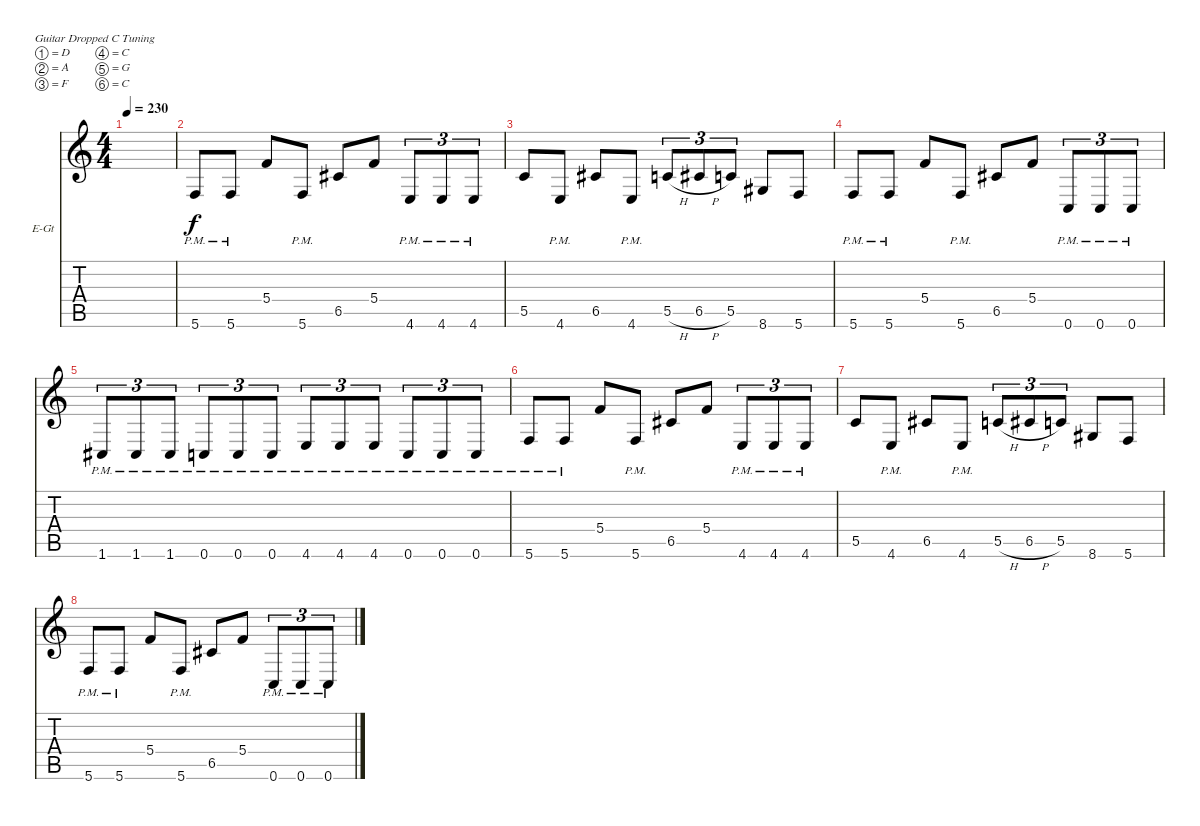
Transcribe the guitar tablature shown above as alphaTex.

\defaultSystemsLayout 4
\bracketExtendMode nobrackets
\firstSystemTrackNameOrientation horizontal
\otherSystemsTrackNameOrientation horizontal
\track ("Rhythm Guitar" "E-Gt") {instrument distortionguitar}
\staff {score tabs}
\tuning (D4 A3 F3 C3 G2 C2)
\ts (4 4)
\tempo 230
\clef g2
\ks c
|
5.6{pm}.8 5.6{pm}.8 5.4.8 5.6{pm}.8 6.5.8 5.4.8 4.6{pm}.8{tu (3 2)} 4.6{pm}.8{tu (3 2)} 4.6{pm}.8{tu (3 2)} |
5.5.8 4.6{pm}.8 6.5.8 4.6{pm}.8 5.5{h}.8{tu (3 2)} 6.5{h}.8{tu (3 2)} 5.5.8{tu (3 2)} 8.6.8 5.6.8 |
5.6{pm}.8 5.6{pm}.8 5.4.8 5.6{pm}.8 6.5.8 5.4.8 0.6{pm}.8{tu (3 2)} 0.6{pm}.8{tu (3 2)} 0.6{pm}.8{tu (3 2)} |
1.6{pm}.8{tu (3 2)} 1.6{pm}.8{tu (3 2)} 1.6{pm}.8{tu (3 2)} 0.6{pm}.8{tu (3 2)} 0.6{pm}.8{tu (3 2)} 0.6{pm}.8{tu (3 2)} 4.6{pm}.8{tu (3 2)} 4.6{pm}.8{tu (3 2)} 4.6{pm}.8{tu (3 2)} 0.6{pm}.8{tu (3 2)} 0.6{pm}.8{tu (3 2)} 0.6{pm}.8{tu (3 2)} |
5.6{pm}.8 5.6{pm}.8 5.4.8 5.6{pm}.8 6.5.8 5.4.8 4.6{pm}.8{tu (3 2)} 4.6{pm}.8{tu (3 2)} 4.6{pm}.8{tu (3 2)} |
5.5.8 4.6{pm}.8 6.5.8 4.6{pm}.8 5.5{h}.8{tu (3 2)} 6.5{h}.8{tu (3 2)} 5.5.8{tu (3 2)} 8.6.8 5.6.8 |
5.6{pm}.8 5.6{pm}.8 5.4.8 5.6{pm}.8 6.5.8 5.4.8 0.6{pm}.8{tu (3 2)} 0.6{pm}.8{tu (3 2)} 0.6{pm}.8{tu (3 2)}
